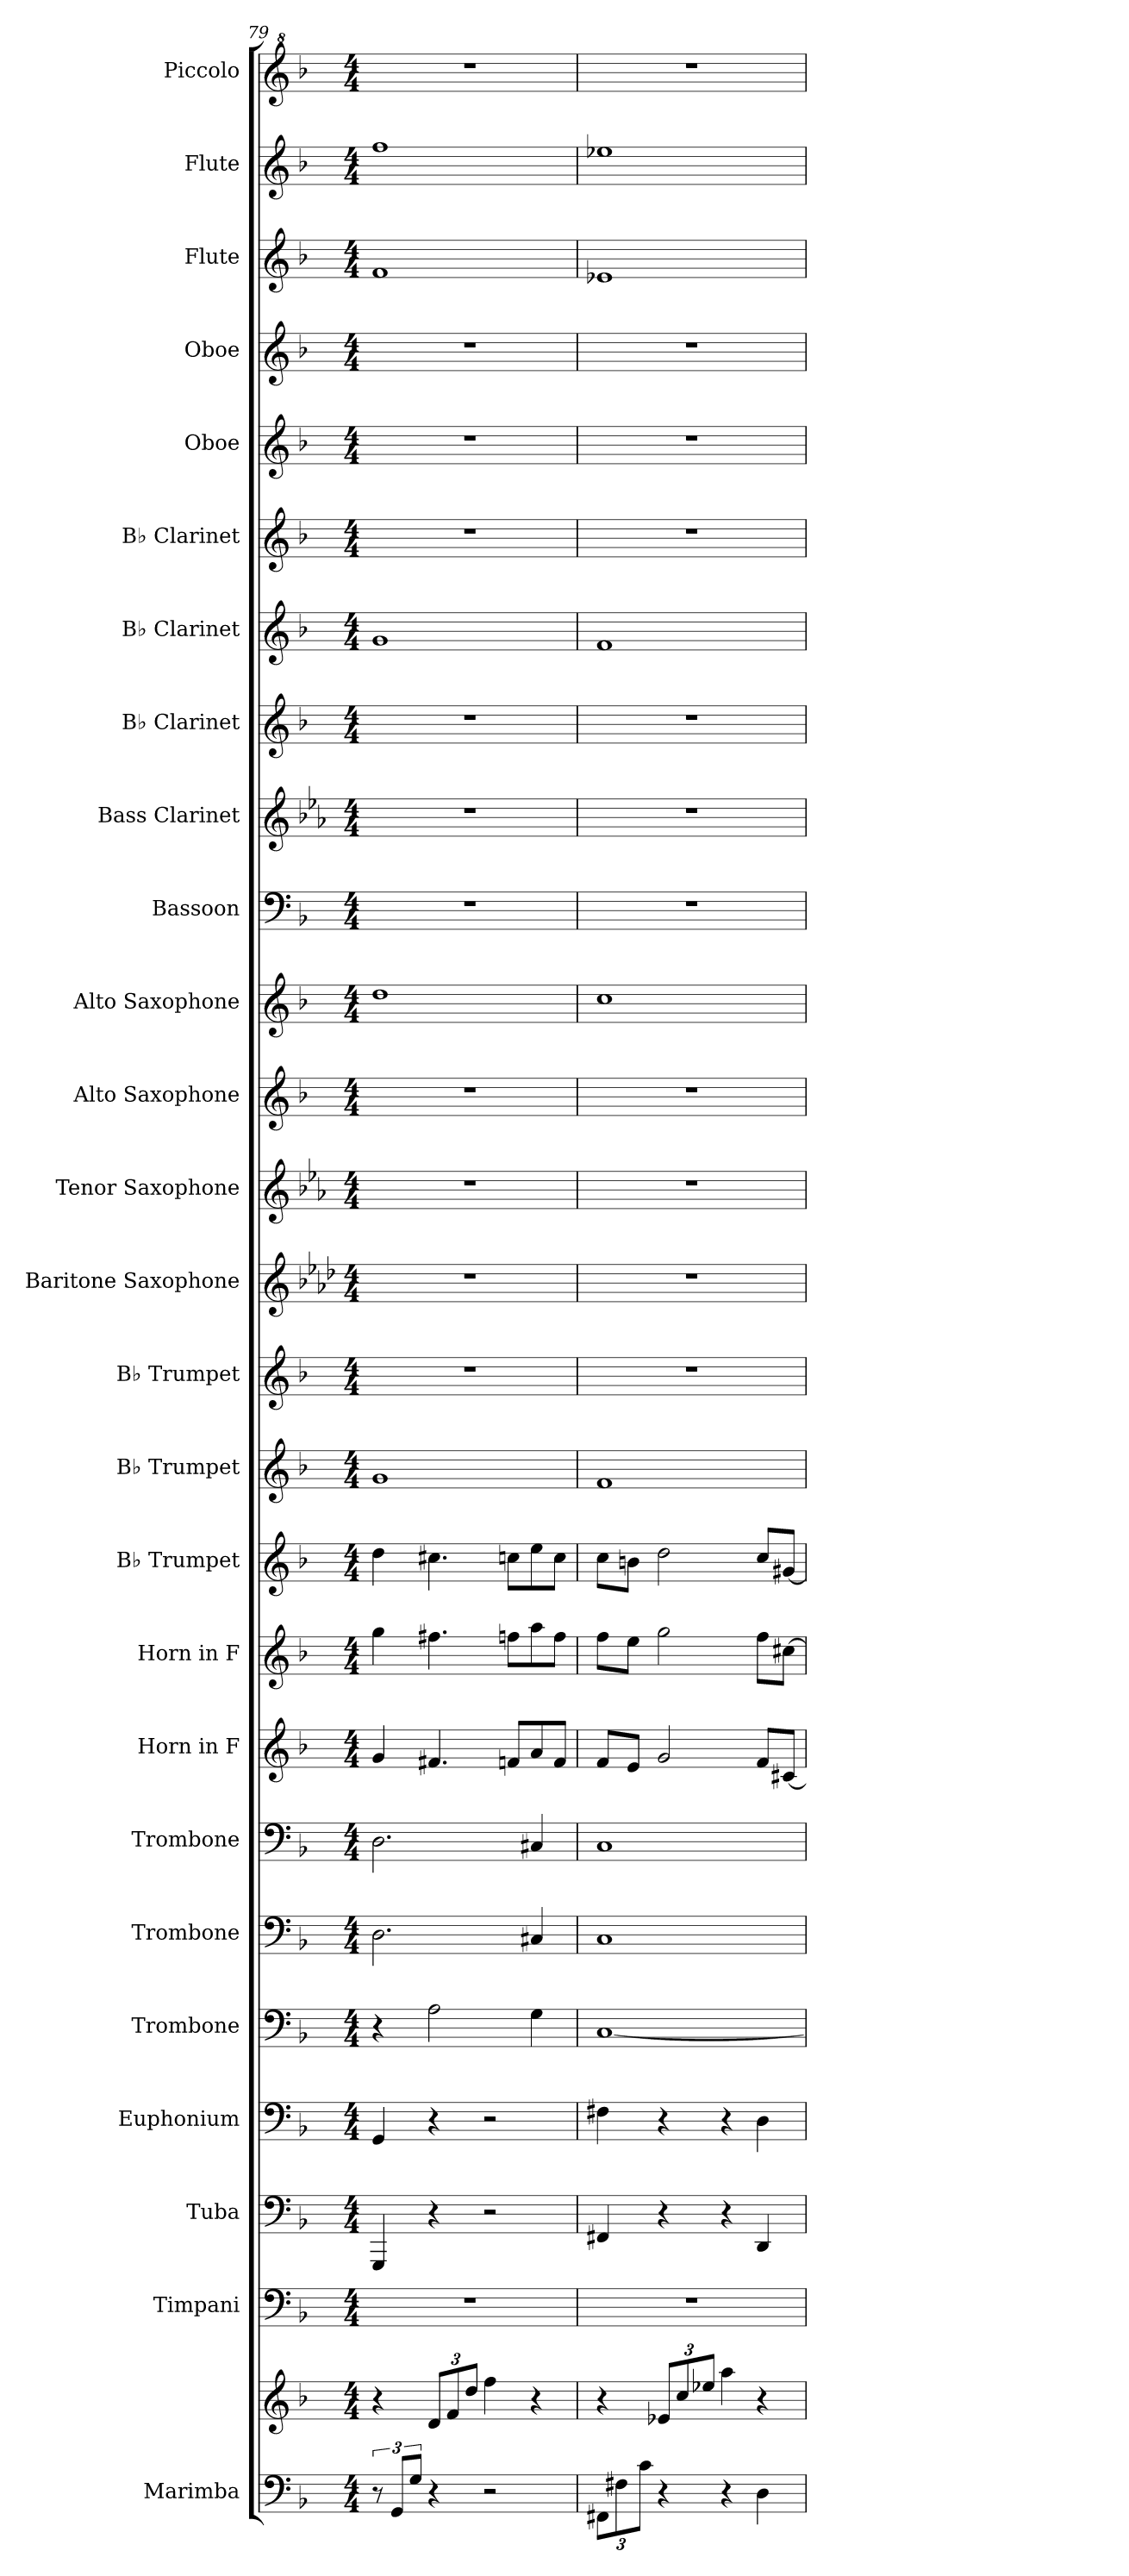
**kern	**kern	**kern	**kern	**kern	**kern	**kern	**kern	**kern	**kern	**kern	**kern	**kern	**kern	**kern	**kern	**kern	**kern	**kern	**kern	**kern	**kern	**kern	**kern	**kern	**kern	**kern
*part26	*part26	*part25	*part24	*part23	*part22	*part21	*part20	*part19	*part18	*part17	*part16	*part15	*part14	*part13	*part12	*part11	*part10	*part9	*part8	*part7	*part6	*part5	*part4	*part3	*part2	*part1
*staff27	*staff26	*staff25	*staff24	*staff23	*staff22	*staff21	*staff20	*staff19	*staff18	*staff17	*staff16	*staff15	*staff14	*staff13	*staff12	*staff11	*staff10	*staff9	*staff8	*staff7	*staff6	*staff5	*staff4	*staff3	*staff2	*staff1
*I"Marimba	*	*I"Timpani	*I"Tuba	*I"Euphonium	*I"Trombone	*I"Trombone	*I"Trombone	*I"Horn in F	*I"Horn in F	*I"B♭ Trumpet	*I"B♭ Trumpet	*I"B♭ Trumpet	*I"Baritone Saxophone	*I"Tenor Saxophone	*I"Alto Saxophone	*I"Alto Saxophone	*I"Bassoon	*I"Bass Clarinet	*I"B♭ Clarinet	*I"B♭ Clarinet	*I"B♭ Clarinet	*I"Oboe	*I"Oboe	*I"Flute	*I"Flute	*I"Piccolo
*I'Mrm.	*	*I'Timp.	*I'Tba.	*I'Euph.	*I'Tbn.	*I'Tbn.	*I'Tbn.	*	*	*I'B♭ Tpt.	*I'B♭ Tpt.	*I'B♭ Tpt.	*I'Bar. Sax.	*I'T. Sax.	*I'A. Sax.	*I'A. Sax.	*I'Bsn.	*I'B. Cl.	*I'B♭ Cl.	*I'B♭ Cl.	*I'B♭ Cl.	*I'Ob.	*I'Ob.	*I'Fl.	*I'Fl.	*I'Picc.
*clefF4	*clefG2	*clefF4	*clefF4	*clefF4	*clefF4	*clefF4	*clefF4	*clefG2	*clefG2	*clefG2	*clefG2	*clefG2	*clefG2	*clefG2	*clefG2	*clefG2	*clefF4	*clefG2	*clefG2	*clefG2	*clefG2	*clefG2	*clefG2	*clefG2	*clefG2	*clefG^2
*	*	*	*	*	*	*	*	*ITrd4c7	*ITrd4c7	*ITrd1c2	*ITrd1c2	*ITrd1c2	*ITrd12c21	*ITrd8c14	*ITrd5c9	*ITrd5c9	*	*ITrd8c14	*ITrd1c2	*ITrd1c2	*ITrd1c2	*	*	*	*	*ITrd-7c-12
*k[b-]	*k[b-]	*k[b-]	*k[b-]	*k[b-]	*k[b-]	*k[b-]	*k[b-]	*k[b-e-]	*k[b-e-]	*k[b-e-a-]	*k[b-e-a-]	*k[b-e-a-]	*k[b-e-a-d-]	*k[b-e-a-]	*k[b-e-a-d-]	*k[b-e-a-d-]	*k[b-]	*k[b-e-a-]	*k[b-e-a-]	*k[b-e-a-]	*k[b-e-a-]	*k[b-]	*k[b-]	*k[b-]	*k[b-]	*k[b-]
*M4/4	*M4/4	*M4/4	*M4/4	*M4/4	*M4/4	*M4/4	*M4/4	*M4/4	*M4/4	*M4/4	*M4/4	*M4/4	*M4/4	*M4/4	*M4/4	*M4/4	*M4/4	*M4/4	*M4/4	*M4/4	*M4/4	*M4/4	*M4/4	*M4/4	*M4/4	*M4/4
=79	=79	=79	=79	=79	=79	=79	=79	=79	=79	=79	=79	=79	=79	=79	=79	=79	=79	=79	=79	=79	=79	=79	=79	=79	=79	=79
12r	4r	1r	4GGG/	4GG/	4r	2.D\	2.D\	4c/	4cc\	4cc\	1f	1r	1r	1r	1r	1f	1r	1r	1r	1f	1r	1r	1r	1f	1ff	1r
12GG/L	.	.	.	.	.	.	.	.	.	.	.	.	.	.	.	.	.	.	.	.	.	.	.	.	.	.
12G/J	.	.	.	.	.	.	.	.	.	.	.	.	.	.	.	.	.	.	.	.	.	.	.	.	.	.
*	*Xbrackettup	*	*	*	*	*	*	*	*	*	*	*	*	*	*	*	*	*	*	*	*	*	*	*	*	*
4r	12d/L	.	4r	4r	2A\	.	.	4.Bn/	4.bn\	4.bn\	.	.	.	.	.	.	.	.	.	.	.	.	.	.	.	.
.	12f/	.	.	.	.	.	.	.	.	.	.	.	.	.	.	.	.	.	.	.	.	.	.	.	.	.
.	12dd/J	.	.	.	.	.	.	.	.	.	.	.	.	.	.	.	.	.	.	.	.	.	.	.	.	.
2r	4ff\	.	2r	2r	.	.	.	.	.	.	.	.	.	.	.	.	.	.	.	.	.	.	.	.	.	.
.	.	.	.	.	.	.	.	8B-X/L	8b-X\L	8b-X\L	.	.	.	.	.	.	.	.	.	.	.	.	.	.	.	.
.	4r	.	.	.	4G\	4C#X/	4C#X/	8d/	8dd\	8dd\	.	.	.	.	.	.	.	.	.	.	.	.	.	.	.	.
.	.	.	.	.	.	.	.	8B-/J	8b-\J	8b-\J	.	.	.	.	.	.	.	.	.	.	.	.	.	.	.	.
=80	=80	=80	=80	=80	=80	=80	=80	=80	=80	=80	=80	=80	=80	=80	=80	=80	=80	=80	=80	=80	=80	=80	=80	=80	=80	=80
*Xbrackettup	*	*	*	*	*	*	*	*	*	*	*	*	*	*	*	*	*	*	*	*	*	*	*	*	*	*
12FF#X\L	4r	1r	4FF#X/	4F#X\	[1C	1C	1C	8B-/L	8b-\L	8b-\L	1e-	1r	1r	1r	1r	1e-	1r	1r	1r	1e-	1r	1r	1r	1e-X	1ee-X	1r
12F#X\	.	.	.	.	.	.	.	.	.	.	.	.	.	.	.	.	.	.	.	.	.	.	.	.	.	.
.	.	.	.	.	.	.	.	8A/J	8a\J	8an\J	.	.	.	.	.	.	.	.	.	.	.	.	.	.	.	.
12c\J	.	.	.	.	.	.	.	.	.	.	.	.	.	.	.	.	.	.	.	.	.	.	.	.	.	.
4r	12e-X/L	.	4r	4r	.	.	.	2c/	2cc\	2cc\	.	.	.	.	.	.	.	.	.	.	.	.	.	.	.	.
.	12cc/	.	.	.	.	.	.	.	.	.	.	.	.	.	.	.	.	.	.	.	.	.	.	.	.	.
.	12ee-X/J	.	.	.	.	.	.	.	.	.	.	.	.	.	.	.	.	.	.	.	.	.	.	.	.	.
4r	4aa\	.	4r	4r	.	.	.	.	.	.	.	.	.	.	.	.	.	.	.	.	.	.	.	.	.	.
4D\	4r	.	4DD/	4D\	.	.	.	8B-/L	8b-\L	8b-/L	.	.	.	.	.	.	.	.	.	.	.	.	.	.	.	.
.	.	.	.	.	.	.	.	[8F#X/J	[8f#X\J	[8f#X/J	.	.	.	.	.	.	.	.	.	.	.	.	.	.	.	.
=	=	=	=	=	=	=	=	=	=	=	=	=	=	=	=	=	=	=	=	=	=	=	=	=	=	=
*-	*-	*-	*-	*-	*-	*-	*-	*-	*-	*-	*-	*-	*-	*-	*-	*-	*-	*-	*-	*-	*-	*-	*-	*-	*-	*-
